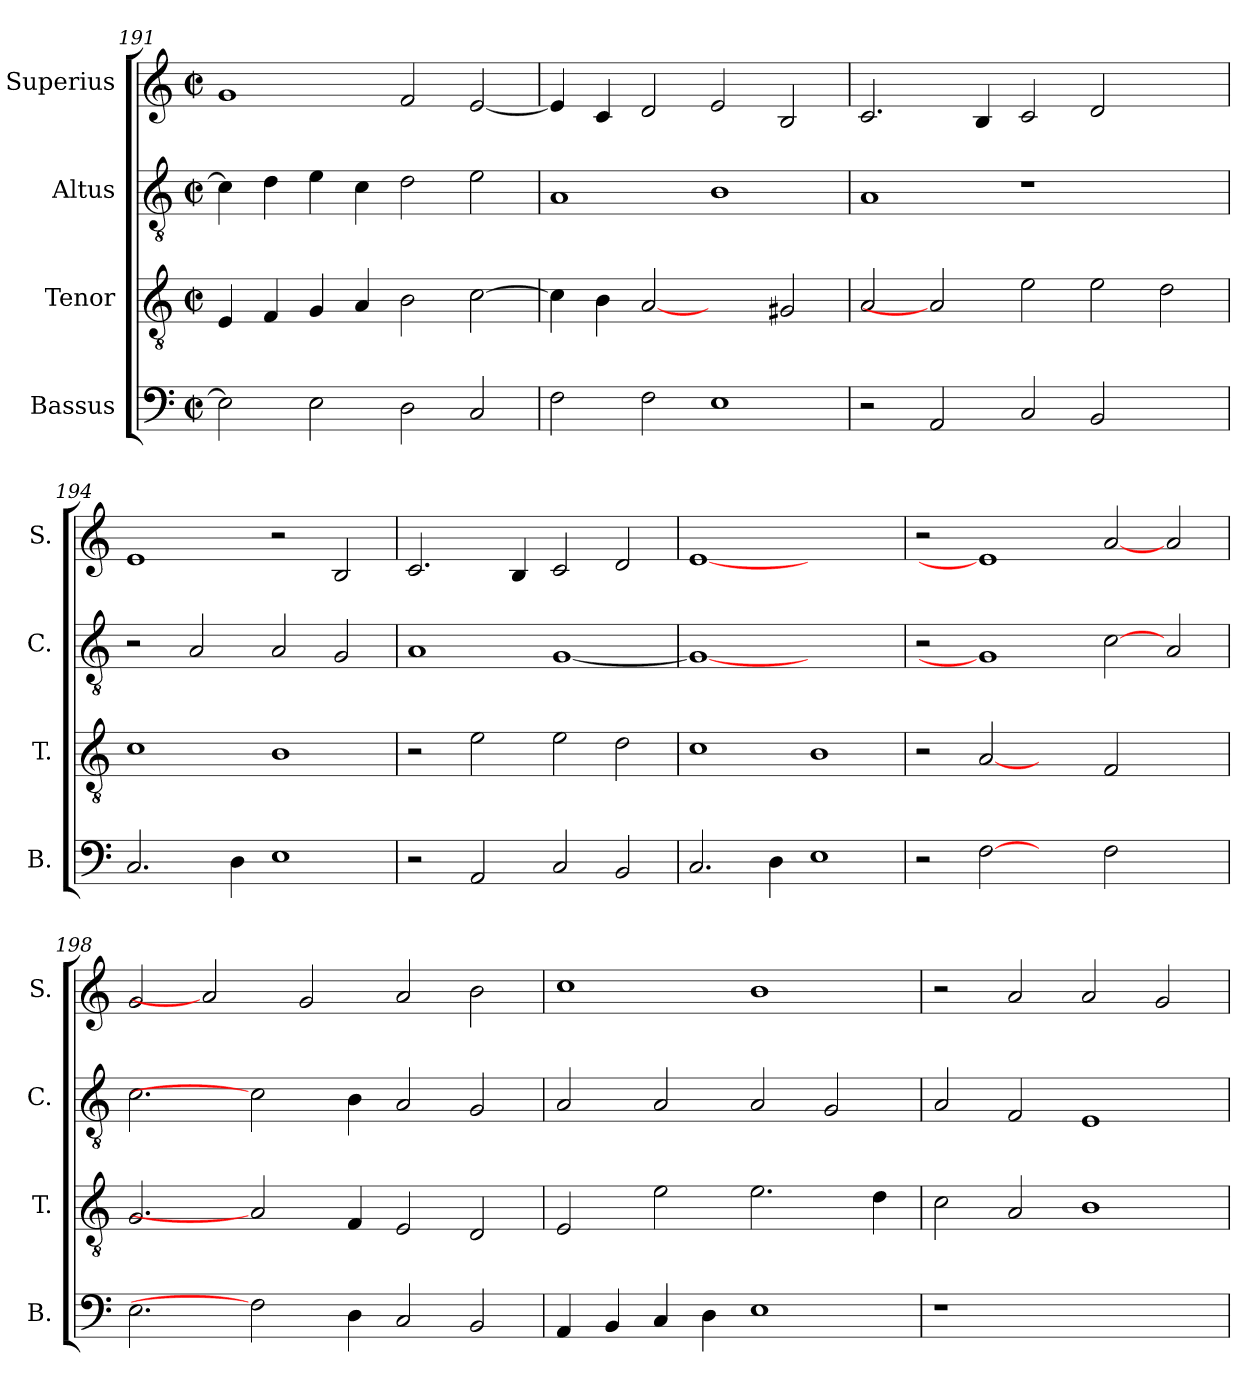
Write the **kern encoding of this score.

**kern	**kern	**kern	**kern
*part4	*part3	*part2	*part1
*staff4	*staff3	*staff2	*staff1
*I"Bassus	*I"Tenor	*I"Altus	*I"Superius
*I'B.	*I'T.	*I'C.	*I'S.
*clefF4	*clefGv2	*clefGv2	*clefG2
*	*ITrd7c12	*ITrd7c12	*
*k[]	*k[]	*k[]	*k[]
*C:	*C:	*C:	*C:
*M2/2	*M2/2	*M2/2	*M2/2
*met(c|)	*met(c|)	*met(c|)	*met(c|)
=191	=191	=191	=191
2Ei\]	4EEi/	4Ci\]	1gi
.	4FFi/	4Di\	.
2Ei\	4GGi/	4Ei\	.
.	4AAi/	4Ci\	.
2Di\	2BBi\	2Di\	2fi/
2Ci/	[>2Ci\	2Ei\	[<2ei/
=192	=192	=192	=192
2Fi\	4Ci\]	1AAi	4ei/]
.	4BBi\	.	4ci/
2Fi\	[2AAi	.	2di/
1Ei	2ryy	1BBi	2ei/
.	2GG#Xi/	.	2Bi/
=193	=193	=193	=193
2r	2AAi/	1AAi	2.ci/
2AAi/	2AAi]	.	.
.	.	.	4Bi/
2Ci/	2Ei\	1r	2ci/
2BBi/	2Ei\	.	2di/
2ryy	2Di\	2ryy	2ryy
!!LO:LB:g=z
=194	=194	=194	=194
2.Ci/	1Ci	2r	1ei
.	.	2AAi/	.
4Di\	.	.	.
1Ei	1BBi	2AAi/	2r
.	.	2GGi/	2Bi/
=195	=195	=195	=195
2r	2r	1AAi	2.ci/
2AAi/	2Ei\	.	.
.	.	.	4Bi/
2Ci/	2Ei\	[<1GGi	2ci/
2BBi/	2Di\	.	2di/
=196	=196	=196	=196
2.Ci/	1Ci	1GGi_<	[1ei
4Di\	.	.	.
1Ei	1BBi	1ryy	1ryy
=197	=197	=197	=197
2r	2r	2r	2r
[2Fi	[2AAi	1GGi]	1ei]
2ryy	2ryy	.	.
2Fi\	2FFi/	[2Ci	[2ai
2ryy	2ryy	2AAi/	2ai/
=198	=198	=198	=198
2.Ei\	2.GGi/	2.Ci\	2gi/
.	.	.	2ai]
2Fi]	2AAi]	2Ci]	.
.	.	.	2gi/
4Di\	4FFi/	4BBi\	.
2Ci/	2EEi/	2AAi/	2ai/
2BBi/	2DDi/	2GGi/	2bi\
!!LO:LB:g=z
=199	=199	=199	=199
4AAi/	2EEi/	2AAi/	1cci
4BBi/	.	.	.
4Ci/	2Ei\	2AAi/	.
4Di\	.	.	.
1Ei	2.Ei\	2AAi/	1bi
.	.	2GGi/	.
.	4Di\	.	.
=200	=200	=200	=200
!LO:N:vis=1	!	!	!
1r	2Ci\	2AAi/	2r
.	2AAi/	2FFi/	2ai/
1ryy	1BBi	1EEi	2ai/
.	.	.	2gi/
=	=	=	=
*-	*-	*-	*-
